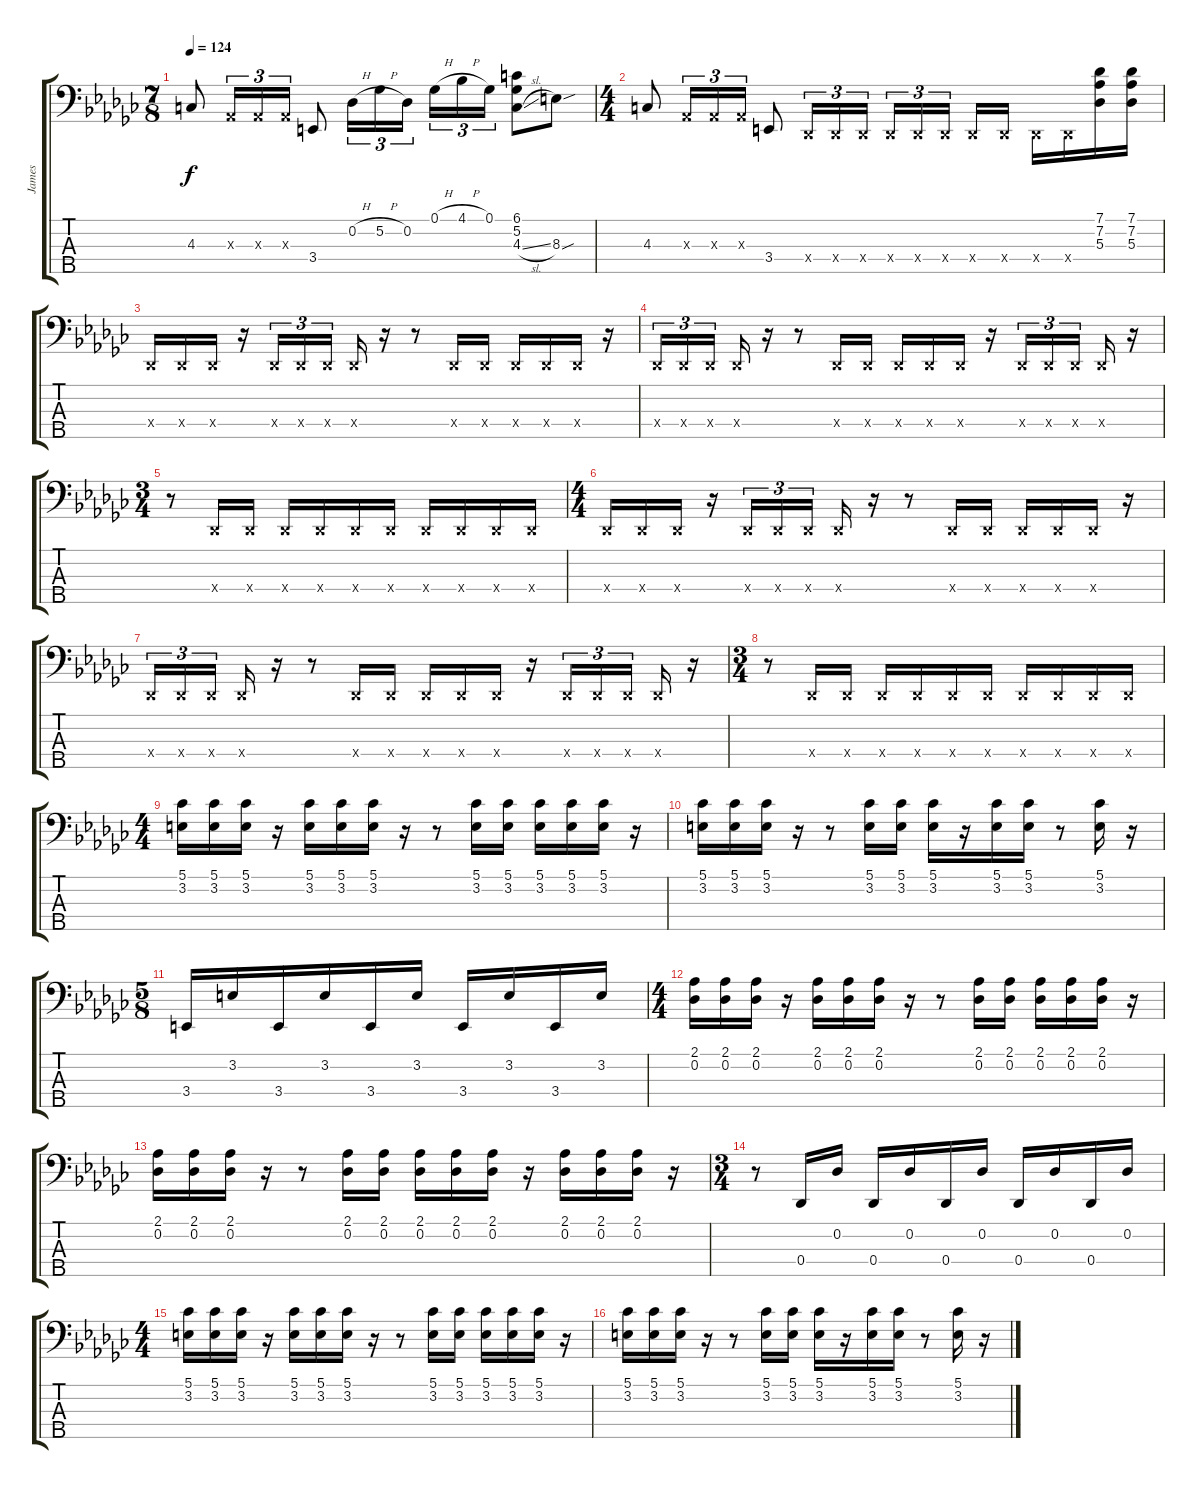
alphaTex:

\track ("James" "James") {instrument electricbassfinger}
\staff {score tabs}
\tuning (Gb2 Db2 Ab1 Db1 Ab0) {hide}
\ts (7 8)
\tempo 124
\clef f4
\ks gb
4.3.8{dy f} 0.3{x}.16{tu (3 2)} 0.3{x}.16{tu (3 2)} 0.3{x}.16{tu (3 2)} 3.4.8 0.2{h}.16{tu (3 2)} 5.2{h}.16{tu (3 2)} 0.2.16{tu (3 2)} 0.1{h}.16{tu (3 2)} 4.1{h}.16{tu (3 2)} 0.1.16{tu (3 2)} (6.1 5.2 4.3{sl}).8 8.3{sou}.8 |
\ts (4 4)
4.3.8 0.3{x}.16{tu (3 2)} 0.3{x}.16{tu (3 2)} 0.3{x}.16{tu (3 2)} 3.4.8 0.4{x}.16{tu (3 2)} 0.4{x}.16{tu (3 2)} 0.4{x}.16{tu (3 2)} 0.4{x}.16{tu (3 2)} 0.4{x}.16{tu (3 2)} 0.4{x}.16{tu (3 2)} 0.4{x}.16 0.4{x}.16 0.4{x}.16 0.4{x}.16 (7.1 7.2 5.3).16 (7.1 7.2 5.3).16 |
0.4{x}.16 0.4{x}.16 0.4{x}.16 r.16 0.4{x}.16{tu (3 2)} 0.4{x}.16{tu (3 2)} 0.4{x}.16{tu (3 2)} 0.4{x}.16 r.16 r.8 0.4{x}.16 0.4{x}.16 0.4{x}.16 0.4{x}.16 0.4{x}.16 r.16 |
0.4{x}.16{tu (3 2)} 0.4{x}.16{tu (3 2)} 0.4{x}.16{tu (3 2)} 0.4{x}.16 r.16 r.8 0.4{x}.16 0.4{x}.16 0.4{x}.16 0.4{x}.16 0.4{x}.16 r.16 0.4{x}.16{tu (3 2)} 0.4{x}.16{tu (3 2)} 0.4{x}.16{tu (3 2)} 0.4{x}.16 r.16 |
\ts (3 4)
r.8 0.4{x}.16 0.4{x}.16 0.4{x}.16 0.4{x}.16 0.4{x}.16 0.4{x}.16 0.4{x}.16 0.4{x}.16 0.4{x}.16 0.4{x}.16 |
\ts (4 4)
0.4{x}.16 0.4{x}.16 0.4{x}.16 r.16 0.4{x}.16{tu (3 2)} 0.4{x}.16{tu (3 2)} 0.4{x}.16{tu (3 2)} 0.4{x}.16 r.16 r.8 0.4{x}.16 0.4{x}.16 0.4{x}.16 0.4{x}.16 0.4{x}.16 r.16 |
0.4{x}.16{tu (3 2)} 0.4{x}.16{tu (3 2)} 0.4{x}.16{tu (3 2)} 0.4{x}.16 r.16 r.8 0.4{x}.16 0.4{x}.16 0.4{x}.16 0.4{x}.16 0.4{x}.16 r.16 0.4{x}.16{tu (3 2)} 0.4{x}.16{tu (3 2)} 0.4{x}.16{tu (3 2)} 0.4{x}.16 r.16 |
\ts (3 4)
r.8 0.4{x}.16 0.4{x}.16 0.4{x}.16 0.4{x}.16 0.4{x}.16 0.4{x}.16 0.4{x}.16 0.4{x}.16 0.4{x}.16 0.4{x}.16 |
\ts (4 4)
(5.1 3.2).16 (5.1 3.2).16 (5.1 3.2).16 r.16 (5.1 3.2).16 (5.1 3.2).16 (5.1 3.2).16 r.16 r.8 (5.1 3.2).16 (5.1 3.2).16 (5.1 3.2).16 (5.1 3.2).16 (5.1 3.2).16 r.16 |
(5.1 3.2).16 (5.1 3.2).16 (5.1 3.2).16 r.16 r.8 (5.1 3.2).16 (5.1 3.2).16 (5.1 3.2).16 r.16 (5.1 3.2).16 (5.1 3.2).16 r.8 (5.1 3.2).16 r.16 |
\ts (5 8)
3.4.16 3.2.16 3.4.16 3.2.16 3.4.16 3.2.16 3.4.16 3.2.16 3.4.16 3.2.16 |
\ts (4 4)
(2.1 0.2).16 (2.1 0.2).16 (2.1 0.2).16 r.16 (2.1 0.2).16 (2.1 0.2).16 (2.1 0.2).16 r.16 r.8 (2.1 0.2).16 (2.1 0.2).16 (2.1 0.2).16 (2.1 0.2).16 (2.1 0.2).16 r.16 |
(2.1 0.2).16 (2.1 0.2).16 (2.1 0.2).16 r.16 r.8 (2.1 0.2).16 (2.1 0.2).16 (2.1 0.2).16 (2.1 0.2).16 (2.1 0.2).16 r.16 (2.1 0.2).16 (2.1 0.2).16 (2.1 0.2).16 r.16 |
\ts (3 4)
r.8 0.4.16 0.2.16 0.4.16 0.2.16 0.4.16 0.2.16 0.4.16 0.2.16 0.4.16 0.2.16 |
\ts (4 4)
(5.1 3.2).16 (5.1 3.2).16 (5.1 3.2).16 r.16 (5.1 3.2).16 (5.1 3.2).16 (5.1 3.2).16 r.16 r.8 (5.1 3.2).16 (5.1 3.2).16 (5.1 3.2).16 (5.1 3.2).16 (5.1 3.2).16 r.16 |
(5.1 3.2).16 (5.1 3.2).16 (5.1 3.2).16 r.16 r.8 (5.1 3.2).16 (5.1 3.2).16 (5.1 3.2).16 r.16 (5.1 3.2).16 (5.1 3.2).16 r.8 (5.1 3.2).16 r.16
